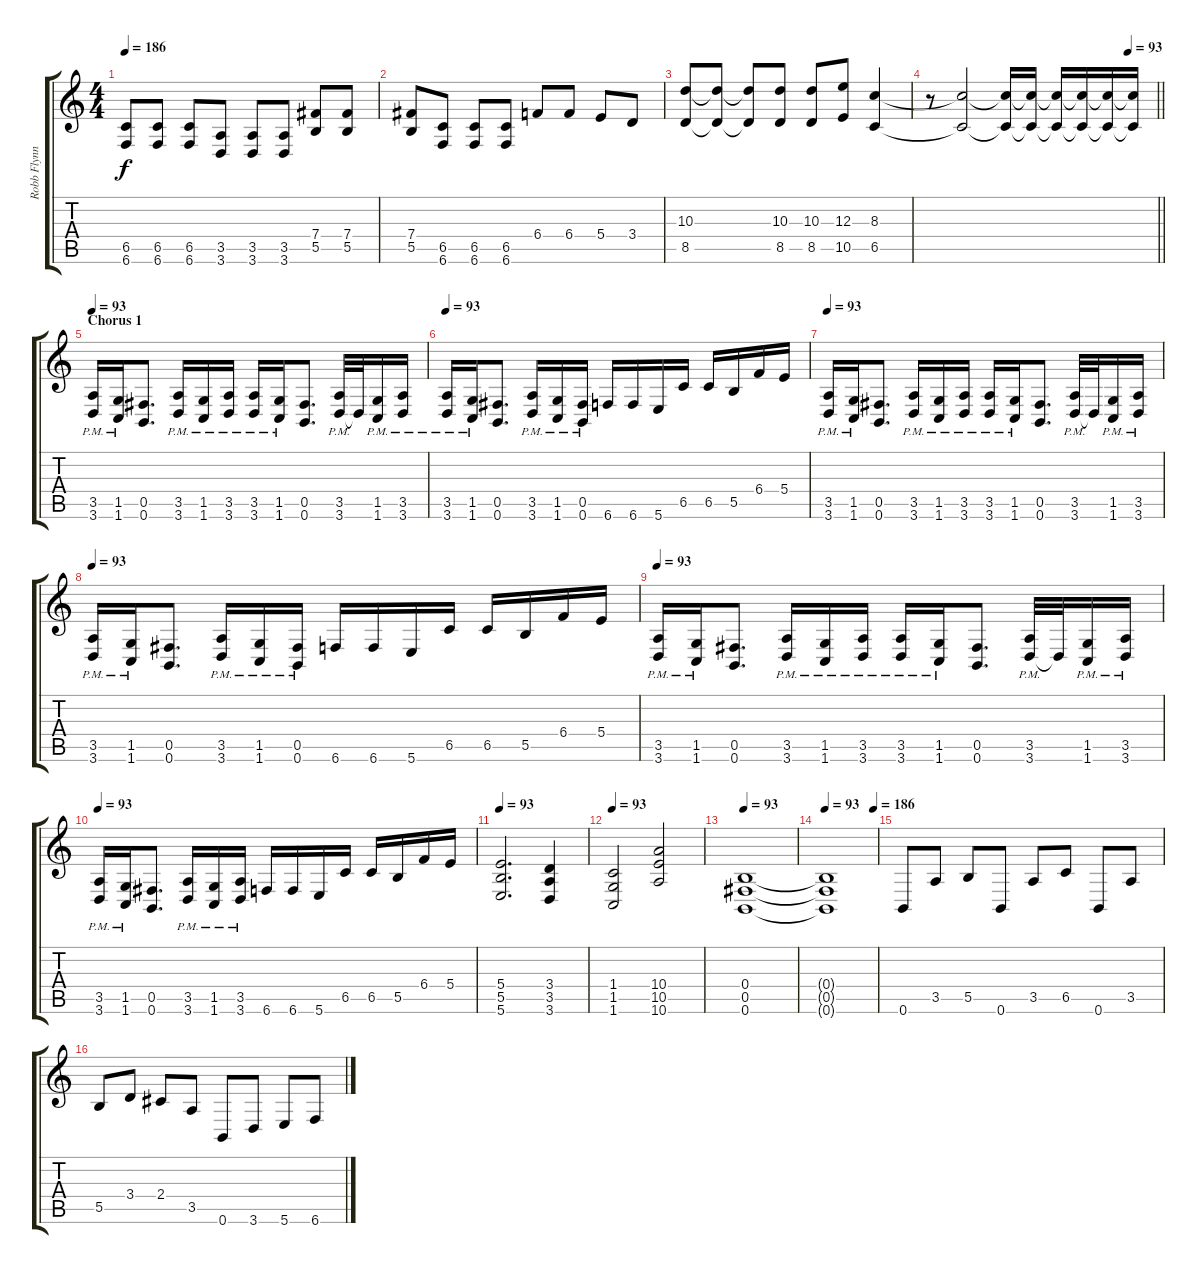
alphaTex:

\track ("Robb Flynn" "Robb Flynn") {instrument distortionguitar}
\staff {score tabs}
\tuning (Db4 Ab3 E3 B2 Gb2 B1) {hide}
\ts (4 4)
\tempo 186
\clef g2
\ks c
(6.5 6.6).8{dy f} (6.5 6.6).8 (6.5 6.6).8 (3.5 3.6).8 (3.5 3.6).8 (3.5 3.6).8 (7.4 5.5).8 (7.4 5.5).8 |
(7.4 5.5).8 (6.5 6.6).8 (6.5 6.6).8 (6.5 6.6).8 6.4.8 6.4.8 5.4.8 3.4.8 |
(10.3 8.5).8 (10.3{t} 8.5{t}).8 (10.3{t} 8.5{t}).8 (10.3 8.5).8 (10.3 8.5).8 (12.3 10.5).8 (8.3 6.5).4 |
\tempo (93 0.875)
\barLineRight lightlight
r.8 (8.3{t} 6.5{t}).2 (8.3{t} 6.5{t}).16 (8.3{t} 6.5{t}).16 (8.3{t} 6.5{t}).16 (8.3{t} 6.5{t}).16 (8.3{t} 6.5{t}).16 (8.3{t} 6.5{t}).16 |
\section ("" "Chorus 1")
\tempo 93
(3.5{pm} 3.6{pm}).16 (1.5{pm} 1.6{pm}).16 (0.5 0.6).8{d} (3.5{pm} 3.6{pm}).16 (1.5{pm} 1.6{pm}).16 (3.5{pm} 3.6{pm}).16 (3.5{pm} 3.6{pm}).16 (1.5{pm} 1.6{pm}).16 (0.5 0.6).8{d} (3.5{pm} 3.6{pm}).32 3.6{t}.32 (1.5{pm} 1.6{pm}).16 (3.5{pm} 3.6{pm}).16 |
\tempo 93
(3.5{pm} 3.6{pm}).16 (1.5{pm} 1.6{pm}).16 (0.5 0.6).8{d} (3.5{pm} 3.6{pm}).16 (1.5{pm} 1.6{pm}).16 (0.5{pm} 0.6{pm}).16 6.6.16 6.6.16 5.6.16 6.5.16 6.5.16 5.5.16 6.4.16 5.4.16 |
\tempo 93
(3.5{pm} 3.6{pm}).16 (1.5{pm} 1.6{pm}).16 (0.5 0.6).8{d} (3.5{pm} 3.6{pm}).16 (1.5{pm} 1.6{pm}).16 (3.5{pm} 3.6{pm}).16 (3.5{pm} 3.6{pm}).16 (1.5{pm} 1.6{pm}).16 (0.5 0.6).8{d} (3.5{pm} 3.6{pm}).32 3.6{t}.32 (1.5{pm} 1.6{pm}).16 (3.5{pm} 3.6{pm}).16 |
\tempo 93
(3.5{pm} 3.6{pm}).16 (1.5{pm} 1.6{pm}).16 (0.5 0.6).8{d} (3.5{pm} 3.6{pm}).16 (1.5{pm} 1.6{pm}).16 (0.5{pm} 0.6{pm}).16 6.6.16 6.6.16 5.6.16 6.5.16 6.5.16 5.5.16 6.4.16 5.4.16 |
\tempo 93
(3.5{pm} 3.6{pm}).16 (1.5{pm} 1.6{pm}).16 (0.5 0.6).8{d} (3.5{pm} 3.6{pm}).16 (1.5{pm} 1.6{pm}).16 (3.5{pm} 3.6{pm}).16 (3.5{pm} 3.6{pm}).16 (1.5{pm} 1.6{pm}).16 (0.5 0.6).8{d} (3.5{pm} 3.6{pm}).32 3.6{t}.32 (1.5{pm} 1.6{pm}).16 (3.5{pm} 3.6{pm}).16 |
\tempo 93
(3.5{pm} 3.6{pm}).16 (1.5{pm} 1.6{pm}).16 (0.5 0.6).8{d} (3.5{pm} 3.6{pm}).16 (1.5{pm} 1.6{pm}).16 (3.5{pm} 3.6{pm}).16 6.6.16 6.6.16 5.6.16 6.5.16 6.5.16 5.5.16 6.4.16 5.4.16 |
\tempo 93
(5.4 5.5 5.6).2{d volume 13} (3.4 3.5 3.6).4{volume 13} |
\tempo 93
(1.4 1.5 1.6).2{volume 13} (10.4 10.5 10.6).2{volume 13} |
\tempo 93
(0.4 0.5 0.6).1{volume 13} |
\tempo (186 0.9375)
\tempo 93
(0.4{t} 0.5{t} 0.6{t}).1 |
0.6.8 3.5.8 5.5.8 0.6.8 3.5.8 6.5.8 0.6.8 3.5.8 |
5.5.8 3.4.8 2.4.8 3.5.8 0.6.8 3.6.8 5.6.8 6.6.8
